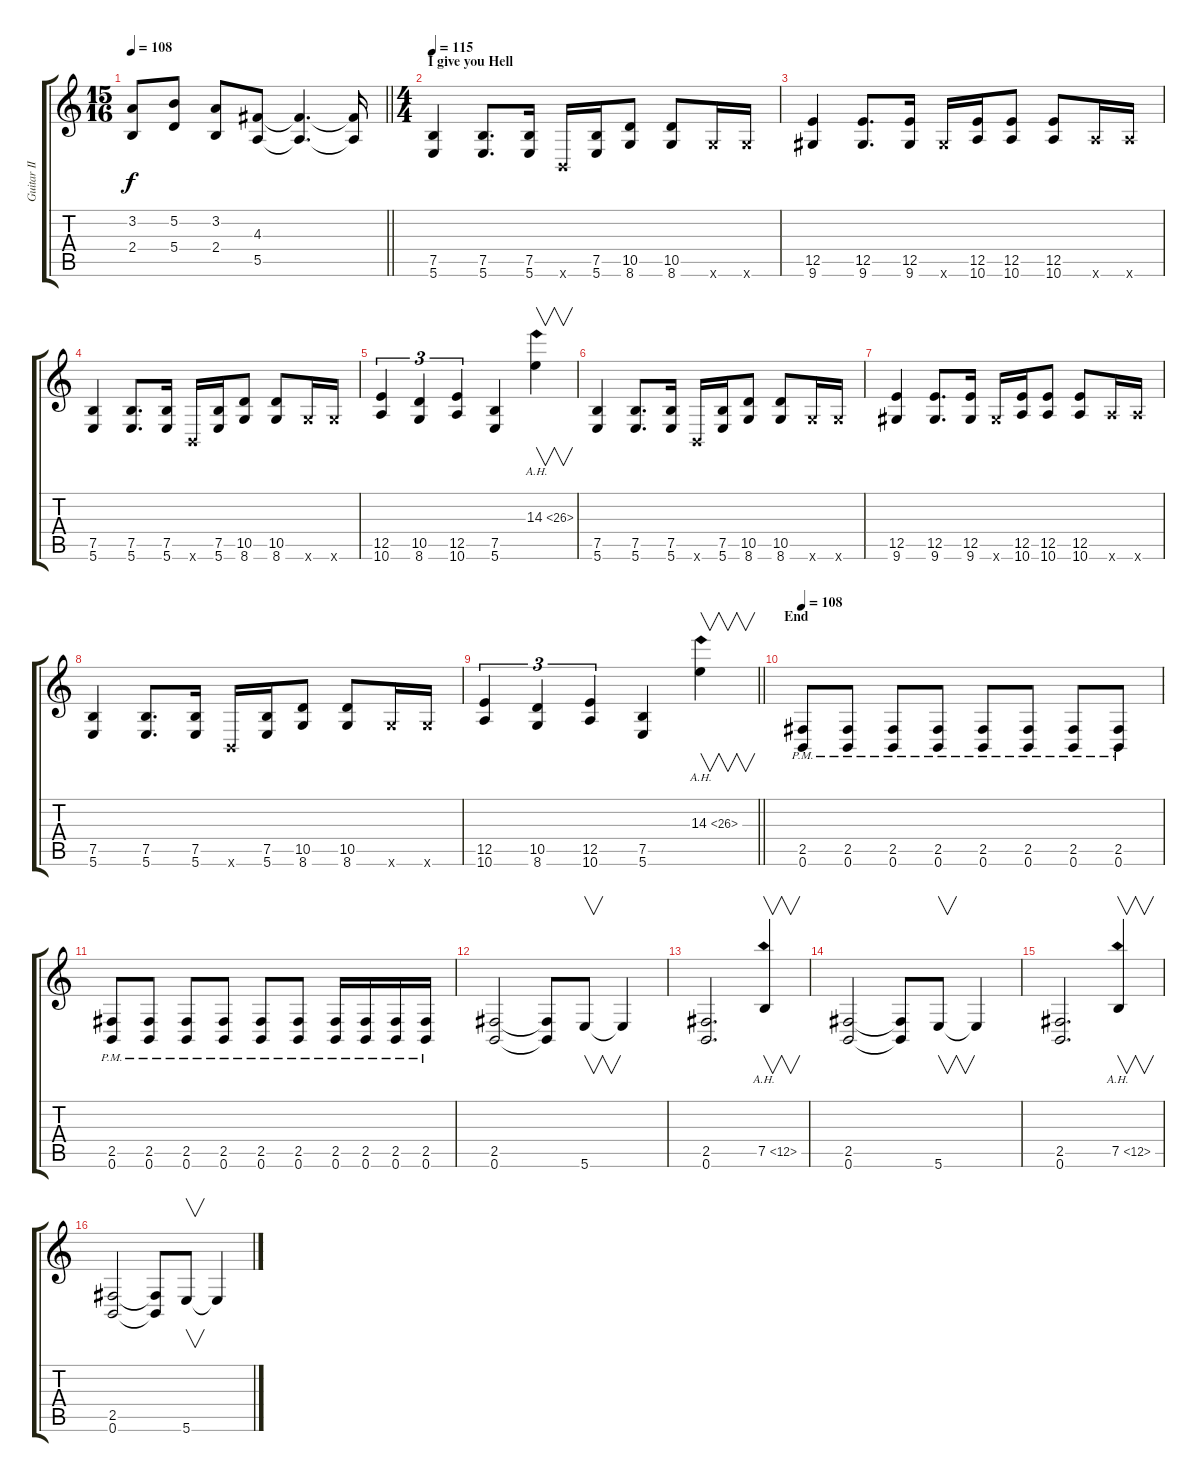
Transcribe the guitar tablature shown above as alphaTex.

\track ("Guitar II" "Guitar II") {instrument distortionguitar}
\staff {score tabs}
\tuning (B3 Gb3 D3 A2 E2 B1) {hide}
\ts (15 16)
\tempo 108
\clef g2
\barLineRight lightlight
\ks c
(3.2 2.4).8{dy f} (5.2 5.4).8 (3.2 2.4).8 (4.3 5.5).8 (4.3{t} 5.5{t}).4{d} (4.3{t} 5.5{t}).16 |
\ts (4 4)
\section ("" "I give you Hell")
\tempo 115
(7.5 5.6).4 (7.5 5.6).8{d} (7.5 5.6).16 0.6{x}.16 (7.5 5.6).16 (10.5 8.6).8 (10.5 8.6).8 8.6{x}.16 8.6{x}.16 |
(12.5 9.6).4 (12.5 9.6).8{d} (12.5 9.6).16 9.6{x}.16 (12.5 10.6).16 (12.5 10.6).8 (12.5 10.6).8 10.6{x}.16 10.6{x}.16 |
(7.5 5.6).4 (7.5 5.6).8{d} (7.5 5.6).16 0.6{x}.16 (7.5 5.6).16 (10.5 8.6).8 (10.5 8.6).8 8.6{x}.16 8.6{x}.16 |
(12.5 10.6).4{tu (3 2)} (10.5 8.6).4{tu (3 2)} (12.5 10.6).4{tu (3 2)} (7.5 5.6).4 14.3{ah 12}.4{v} |
(7.5 5.6).4 (7.5 5.6).8{d} (7.5 5.6).16 0.6{x}.16 (7.5 5.6).16 (10.5 8.6).8 (10.5 8.6).8 8.6{x}.16 8.6{x}.16 |
(12.5 9.6).4 (12.5 9.6).8{d} (12.5 9.6).16 9.6{x}.16 (12.5 10.6).16 (12.5 10.6).8 (12.5 10.6).8 10.6{x}.16 10.6{x}.16 |
(7.5 5.6).4 (7.5 5.6).8{d} (7.5 5.6).16 0.6{x}.16 (7.5 5.6).16 (10.5 8.6).8 (10.5 8.6).8 8.6{x}.16 8.6{x}.16 |
\barLineRight lightlight
(12.5 10.6).4{tu (3 2)} (10.5 8.6).4{tu (3 2)} (12.5 10.6).4{tu (3 2)} (7.5 5.6).4 14.3{ah 12}.4{v} |
\section ("" "End")
\tempo 108
(2.5{pm} 0.6{pm}).8 (2.5{pm} 0.6{pm}).8 (2.5{pm} 0.6{pm}).8 (2.5{pm} 0.6{pm}).8 (2.5{pm} 0.6{pm}).8 (2.5{pm} 0.6{pm}).8 (2.5{pm} 0.6{pm}).8 (2.5{pm} 0.6{pm}).8 |
(2.5{pm} 0.6{pm}).8 (2.5{pm} 0.6{pm}).8 (2.5{pm} 0.6{pm}).8 (2.5{pm} 0.6{pm}).8 (2.5{pm} 0.6{pm}).8 (2.5{pm} 0.6{pm}).8 (2.5{pm} 0.6{pm}).16 (2.5{pm} 0.6{pm}).16 (2.5{pm} 0.6{pm}).16 (2.5{pm} 0.6{pm}).16 |
(2.5 0.6).2 (2.5{t} 0.6{t}).8 5.6.8{v} 5.6{t}.4 |
(2.5 0.6).2{d} 7.5{ah 5}.4{v} |
(2.5 0.6).2 (2.5{t} 0.6{t}).8 5.6.8{v} 5.6{t}.4 |
(2.5 0.6).2{d} 7.5{ah 5}.4{v} |
(2.5 0.6).2 (2.5{t} 0.6{t}).8 5.6.8{v} 5.6{t}.4
